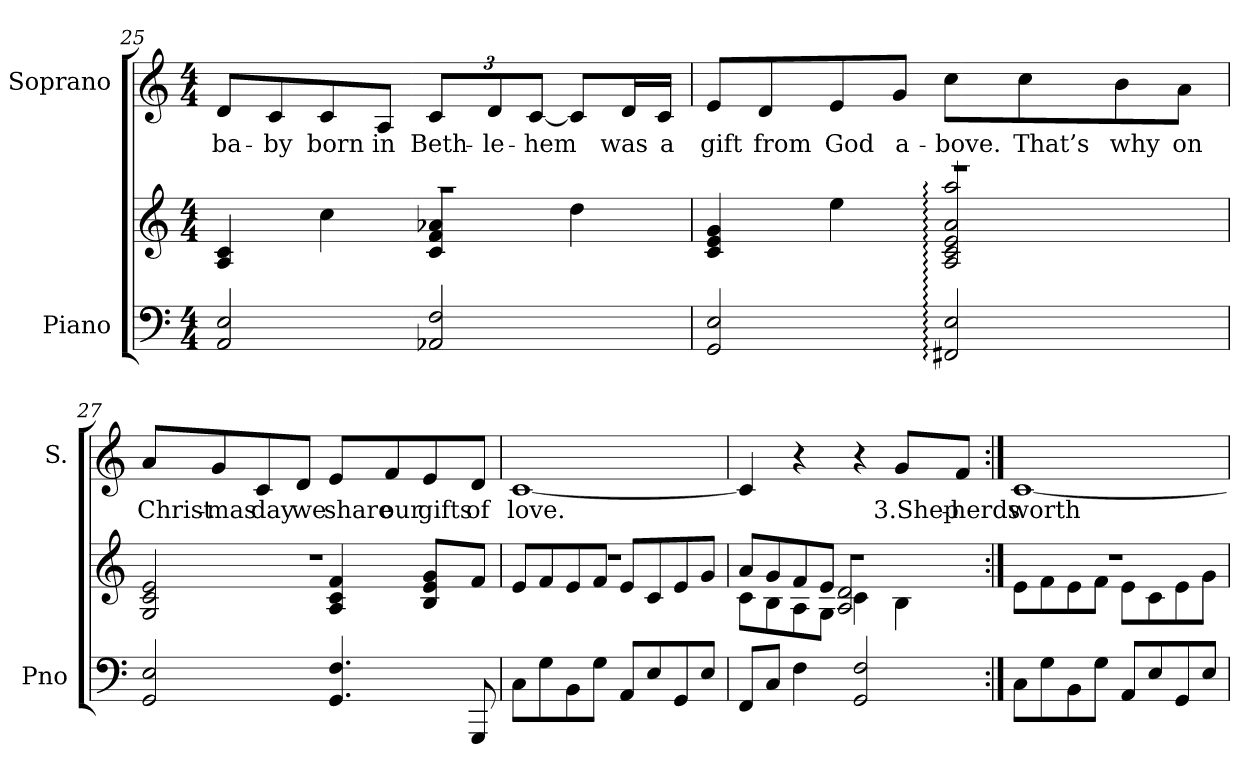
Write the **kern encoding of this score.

**kern	**kern	**kern	**text
*part2	*part2	*part1	*part1
*staff3	*staff2	*staff1	*staff1
*I"Piano	*	*I"Soprano	*
*I'Pno	*	*I'S.	*
!!LO:LB:g=z
*clefF4	*clefG2	*clefG2	*
*k[]	*k[]	*k[]	*
*C:	*C:	*C:	*
*M4/4	*M4/4	*M4/4	*
=25	=25	=25	=25
*	*^	*	*
!	!	!	!	!LO:LY:b
2E/ 2AA/	1r	4c/ 4A/	8d/L	ba-
!	!	!	!	!LO:LY:b
.	.	.	8c/	-by
!	!	!	!	!LO:LY:b
.	.	4cc\	8c/	born
!	!	!	!	!LO:LY:b
.	.	.	8A/J	in
*	*	*	*Xbrackettup	*
!	!	!	!	!LO:LY:b
2F/ 2AA-X/	.	4a-X/ 4f/ 4c/	12c/L	Beth-
!	!	!	!	!LO:LY:b
.	.	.	12d/	-le-
!	!	!	!	!LO:LY:b
.	.	.	[12c/J	-hem
.	.	4dd\	8c/L]	.
!	!	!	!	!LO:LY:b
.	.	.	16d/L	was
!	!	!	!	!LO:LY:b
.	.	.	16c/JJ	a
=26	=26	=26	=26	=26
!	!	!	!	!LO:LY:b
2E/ 2GG/	1r	4g/ 4e/ 4c/	8e/L	gift
!	!	!	!	!LO:LY:b
.	.	.	8d/	from
!	!	!	!	!LO:LY:b
.	.	4ee\	8e/	God
!	!	!	!	!LO:LY:b
.	.	.	8g/J	a-
!	!	!	!	!LO:LY:b
2E/:: 2FF#X/::	.	2aa/:: 2a/:: 2e/:: 2c/:: 2A/::	8cc\L	-bove.
!	!	!	!	!LO:LY:b
.	.	.	8cc\	That’s
!	!	!	!	!LO:LY:b
.	.	.	8b\	why
!	!	!	!	!LO:LY:b
.	.	.	8a\J	on
!!LO:PB:g=z
=27	=27	=27	=27	=27
!	!	!	!	!LO:LY:b
2E/ 2GG/	1r	2e/ 2c/ 2G/	8a/L	Christ-
!	!	!	!	!LO:LY:b
.	.	.	8g/	-mas
!	!	!	!	!LO:LY:b
.	.	.	8c/	day
!	!	!	!	!LO:LY:b
.	.	.	8d/J	we
!	!	!	!	!LO:LY:b
4.F/ 4.GG/	.	4f/ 4c/ 4A/	8e/L	share
!	!	!	!	!LO:LY:b
.	.	.	8f/	our
!	!	!	!	!LO:LY:b
.	.	8g/ 8e/ 8B/L	8e/	gifts
!	!	!	!	!LO:LY:b
8GGG/	.	8f/J	8d/J	of
=28	=28	=28	=28	=28
!	!	!	!	!LO:LY:b
8C\L	1r	8e/L	[<1c	love.
8G\	.	8f/	.	.
8BB\	.	8e/	.	.
8G\J	.	8f/J	.	.
8AA/L	.	8e/L	.	.
8E/	.	8c/	.	.
8GG/	.	8e/	.	.
8E/J	.	8g/J	.	.
=29	=29	=29	=29	=29
*	*	*^	*	*
8FF/L	1r	8c\L	8a/L	4c/]	.
8C/J	.	8B\	8g/	.	.
4F\	.	8A\	8f/	4r	.
.	.	8G\J	8e/J	.	.
2F/ 2GG/	.	4c\	2d/ 2A/	4r	.
!	!	!	!	!	!LO:LY:b
.	.	4B\	.	8g/L	3.Shep-
!	!	!	!	!	!LO:LY:b
.	.	.	.	8f/J	-herds
!!LO:LB:g=z
=30:|!	=30:|!	=30:|!	=30:|!	=30:|!	=30:|!
!	!	!	!	!	!LO:LY:b
8C\L	1r	8e\L	1r	[<1c	worth
8G\	.	8f\	.	.	.
8BB\	.	8e\	.	.	.
8G\J	.	8f\J	.	.	.
8AA/L	.	8e\L	.	.	.
8E/	.	8c\	.	.	.
8GG/	.	8e\	.	.	.
8E/J	.	8g\J	.	.	.
*	*v	*v	*v	*	*
=	=	=	=
*-	*-	*-	*-
